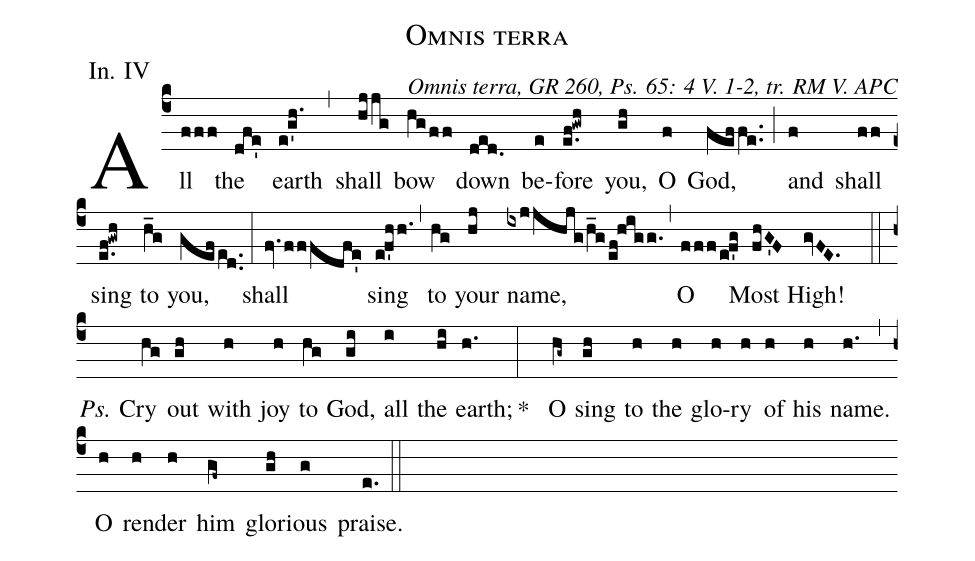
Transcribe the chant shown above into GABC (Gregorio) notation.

name: Omnis terra;
office-part: Introitus;
mode: 4;
commentary: Omnis terra, GR 260, Ps. 65: 4 V. 1-2, tr. RM V. APC;
annotation: In. IV;
%%
(c4)All(fff) the(dfe') earth(e!g'h.) (,) shall(hjjg) bow(hgff) down(ded.) be(e)fore(e.f!gwh) you,(gh) O(f) God,(feffe..) (;)
and(f) shall(ff) sing(e.f!gwh) to(h_g) you,(gef/ed..) (:)
shall(fv.fffdfe') sing(ef'hh.) (,) to(hg) your(hj) name,(ixjjhjgh_g/ef!higg.) (,) O(fff/ef'g) Most(fhG'F) High!(gvFE.) (::)

<i>Ps.</i>  Cry(hg) out(gh) with(h) joy(h) to(hg) God,(gi) all(i) the(hi) earth;(h.) * (:) O(hg~) sing(gh) to(h) the(h) glo(h)ry(h) of(h) his(h) name.(h.) (,)
O(h) ren(h)der(h) him(gf~) glo(gh)rious(g) praise.(e.) (::)
